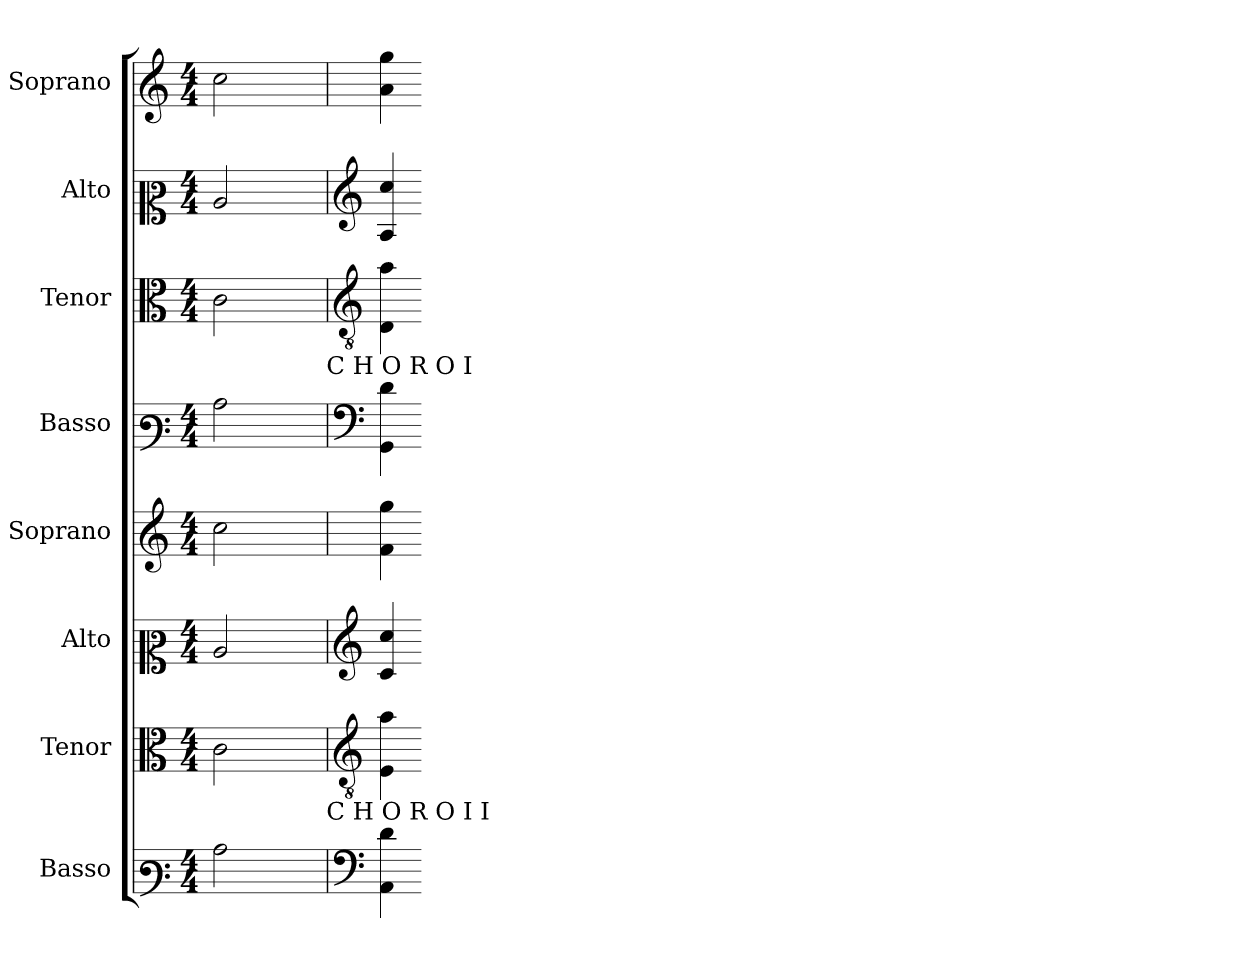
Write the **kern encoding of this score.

**kern	**kern	**kern	**kern	**kern	**kern	**kern	**kern
*part8	*part7	*part6	*part5	*part4	*part3	*part2	*part1
*staff8	*staff7	*staff6	*staff5	*staff4	*staff3	*staff2	*staff1
*I"Basso	*I"Tenor	*I"Alto	*I"Soprano	*I"Basso	*I"Tenor	*I"Alto	*I"Soprano
*	*I'T.	*I'A.	*I'Sop.	*	*I'T.	*I'A.	*I'Sop.
!!LO:PB:g=z
*clefF3	*clefC3	*clefC2	*clefG2	*clefF3	*clefC3	*clefC2	*clefG2
*	*ITrd7c12	*	*	*	*ITrd7c12	*	*
*k[]	*k[]	*k[]	*k[]	*k[]	*k[]	*k[]	*k[]
*C:	*C:	*C:	*C:	*C:	*C:	*C:	*C:
*M4/4	*M4/4	*M4/4	*M4/4	*M4/4	*M4/4	*M4/4	*M4/4
=1	=1	=1	=1	=1	=1	=1	=1
!LO:N:head=open	!LO:N:head=open	!LO:N:head=open	!LO:N:head=open	!LO:N:head=open	!LO:N:head=open	!LO:N:head=open	!LO:N:head=open
*	*^	*	*	*	*^	*	*
2ci\	2Ci\	4ryy	2ci/	2cci\	2ci\	2Ci\	4ryy	2ci/	2cci\
.	.	8ryy	.	.	.	.	8ryy	.	.
.	.	16ryy	.	.	.	.	16ryy	.	.
.	.	32ryy	.	.	.	.	32ryy	.	.
.	.	64ryy	.	.	.	.	64ryy	.	.
.	.	128...ryy	.	.	.	.	128...ryy	.	.
!	!	!	!	!	!	!	!LO:TX:b:t=C H O R O  I	!	!
!	!	!LO:TX:b:t=C H O R O  I I	!	!	!	!	!	!	!
.	.	1024ryy	.	.	.	.	1024ryy	.	.
*	*v	*v	*	*	*	*v	*v	*	*
=2	=2	=2	=2	=2	=2	=2	=2
*clefF4	*clefGv2	*clefG2	*	*clefF4	*clefGv2	*clefG2	*
4AAi\ 4di	4EEi\ 4Ai	4ci/ 4cci	4fi\ 4ggi	4GGi\ 4di	4DDi\ 4Ai	4Ai/ 4cci	4ai\ 4ggi
=-	=-	=-	=-	=-	=-	=-	=-
*-	*-	*-	*-	*-	*-	*-	*-
